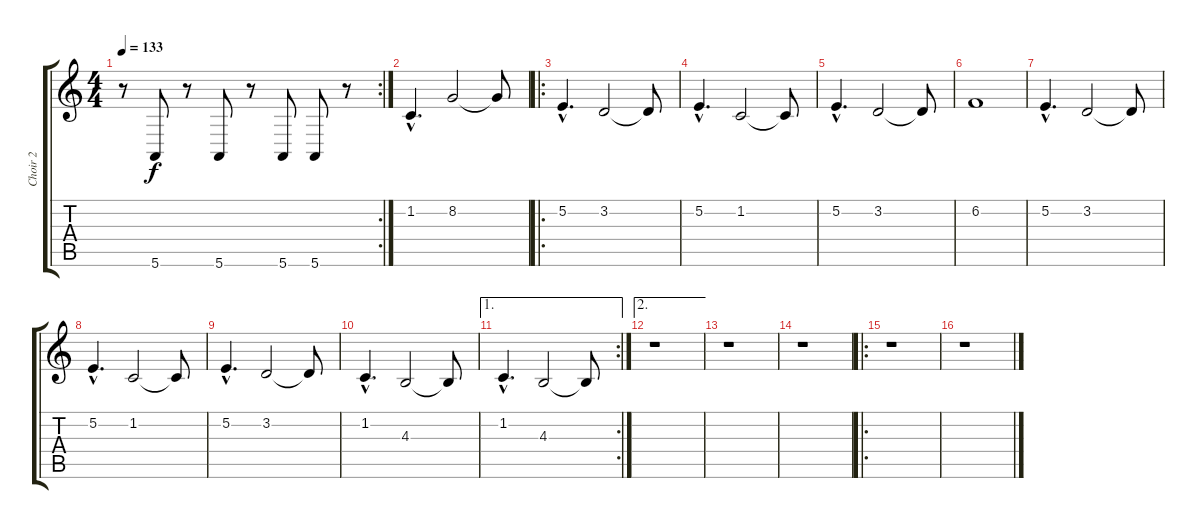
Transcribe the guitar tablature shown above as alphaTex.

\track ("Choir 2" "Choir 2") {instrument lead6voice}
\staff {score tabs}
\tuning (E4 B3 G3 D3 A2 E2) {hide}
\rc 2
\ts (4 4)
\tempo 133
\clef g2
\ks c
r.8{dy f} 5.6.8 r.8 5.6.8 r.8 5.6.8 5.6.8 r.8 |
1.2{hac}.4{d} 8.2.2 8.2{t}.8 |
\ro
5.2{hac}.4{d} 3.2.2 3.2{t}.8 |
5.2{hac}.4{d} 1.2.2 1.2{t}.8 |
5.2{hac}.4{d} 3.2.2 3.2{t}.8 |
6.2.1 |
5.2{hac}.4{d} 3.2.2 3.2{t}.8 |
5.2{hac}.4{d} 1.2.2 1.2{t}.8 |
5.2{hac}.4{d} 3.2.2 3.2{t}.8 |
1.2{hac}.4{d} 4.3.2 4.3{t}.8 |
\ae 1
\rc 2
1.2{hac}.4{d} 4.3.2 4.3{t}.8 |
\ae 2
r.1 |
r.1 |
r.1 |
\ro
r.1 |
r.1
